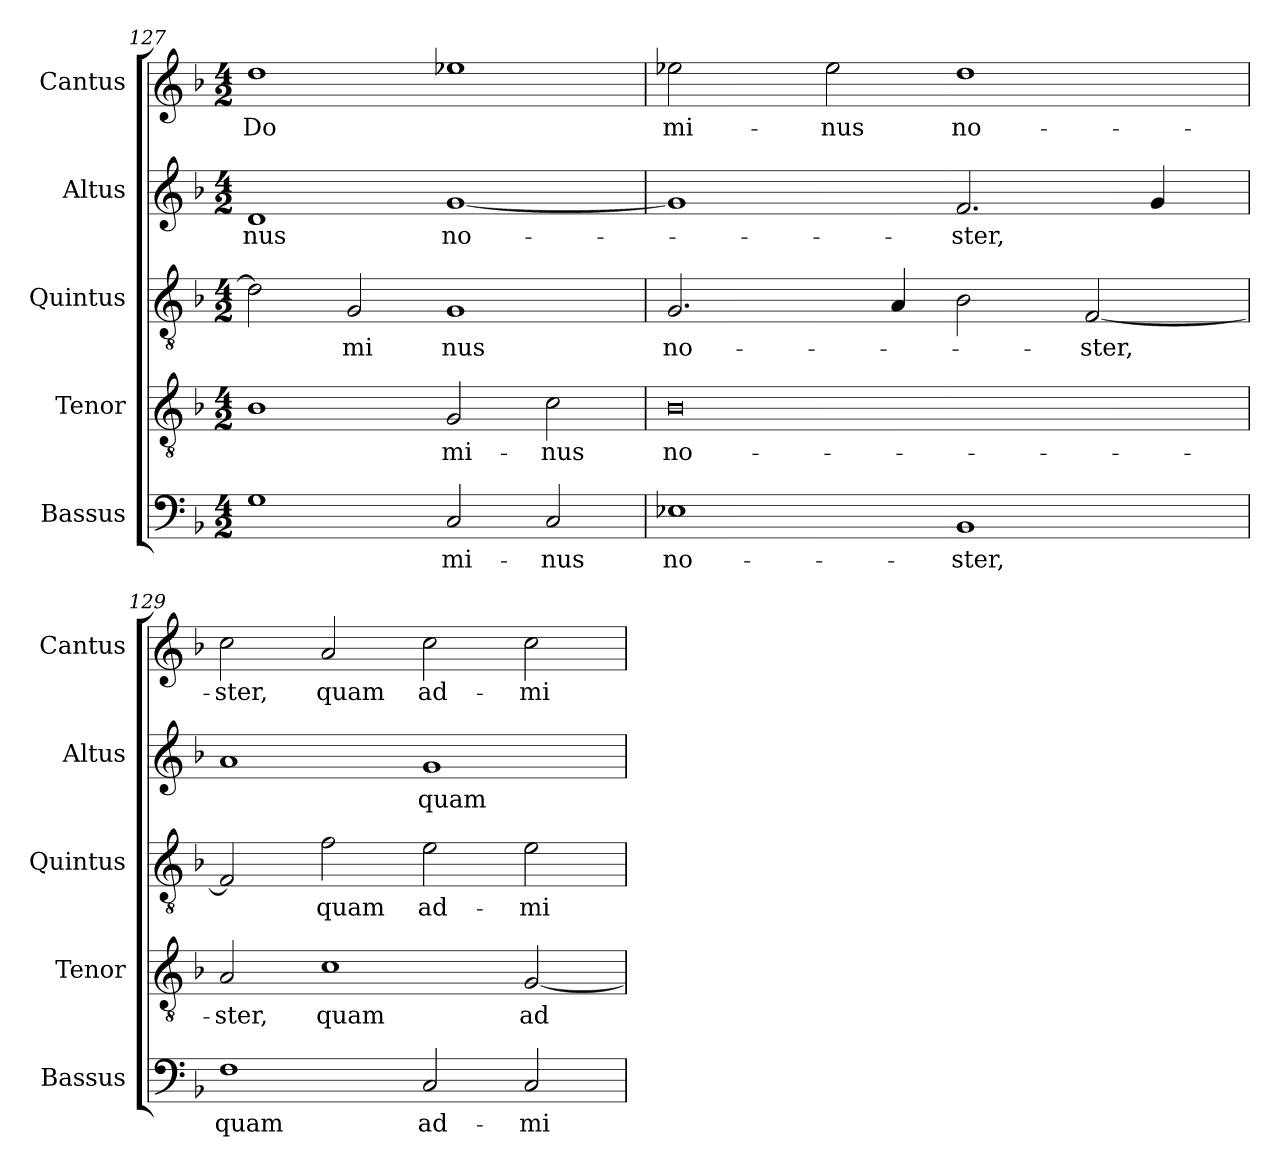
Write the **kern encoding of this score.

**kern	**text	**kern	**text	**kern	**text	**kern	**text	**kern	**text
*part5	*part5	*part4	*part4	*part3	*part3	*part2	*part2	*part1	*part1
*staff5	*staff5	*staff4	*staff4	*staff3	*staff3	*staff2	*staff2	*staff1	*staff1
*I"Bassus	*	*I"Tenor	*	*I"Quintus	*	*I"Altus	*	*I"Cantus	*
*I'Bassus	*	*I'Tenor	*	*I'Quintus	*	*I'Altus	*	*I'Cantus	*
*clefF4	*	*clefGv2	*	*clefGv2	*	*clefG2	*	*clefG2	*
*k[b-]	*	*k[b-]	*	*k[b-]	*	*k[b-]	*	*k[b-]	*
*F:	*	*F:	*	*F:	*	*F:	*	*F:	*
*M4/2	*	*M4/2	*	*M4/2	*	*M4/2	*	*M4/2	*
=127	=127	=127	=127	=127	=127	=127	=127	=127	=127
!	!	!	!	!	!	!	!LO:LY:b:cj	!	!LO:LY:b:cj
1G	.	1B-	.	2d\]	.	1d	-nus	1dd	Do
!	!	!	!	!	!LO:LY:b:cj	!	!	!	!
.	.	.	.	2G/	mi	.	.	.	.
!	!LO:LY:b:cj	!	!LO:LY:b:cj	!	!LO:LY:b:cj	!	!LO:LY:b:cj	!	!
2C/	-mi-	2G/	-mi-	1G	nus	[>1g	no-	1ee-X	.
!	!LO:LY:b:cj	!	!LO:LY:b:cj	!	!	!	!	!	!
2C/	-nus	2c\	-nus	.	.	.	.	.	.
!!LO:LB:g=z
=128	=128	=128	=128	=128	=128	=128	=128	=128	=128
!	!LO:LY:b:cj	!	!LO:LY:b:cj	!	!LO:LY:b:cj	!	!	!	!LO:LY:b:cj
*	*	*	*	*	*	*^	*	*	*
1E-X	no-	0B-	no-	2.G/	no-	1g]	4ryy	.	2ee-X\	mi-
.	.	.	.	.	.	.	16ryy	.	.	.
.	.	.	.	.	.	.	64ryy	.	.	.
.	.	.	.	.	.	.	1ryy	.	.	.
!	!	!	!	!	!	!	!	!	!	!LO:LY:b:cj
.	.	.	.	.	.	.	.	.	2ee-\	-nus
.	.	.	.	4A/	.	.	.	.	.	.
!	!LO:LY:b:cj	!	!	!	!	!	!	!LO:LY:b	!	!LO:LY:b:cj
1BB-	-ster,	.	.	2B-\	.	2.f/	.	-ster,	1dd	no-
.	.	.	.	.	.	.	2ryy	.	.	.
!	!	!	!	!	!LO:LY:b	!	!	!	!	!
.	.	.	.	[<2F/	-ster,	.	.	.	.	.
.	.	.	.	.	.	4g/	.	.	.	.
.	.	.	.	.	.	.	8ryy	.	.	.
.	.	.	.	.	.	.	32.ryy	.	.	.
=129	=129	=129	=129	=129	=129	=129	=129	=129	=129	=129
!	!LO:LY:b:cj	!	!LO:LY:b:cj	!	!	!	!	!	!	!LO:LY:b:cj
*	*	*	*	*	*	*v	*v	*	*	*
1F	quam	2A/	-ster,	2F/]	.	1a	.	2cc\	-ster,
!	!	!	!LO:LY:b:cj	!	!LO:LY:b:cj	!	!	!	!LO:LY:b:cj
.	.	1c	quam	2f\	quam	.	.	2a/	quam
!	!LO:LY:b:cj	!	!	!	!LO:LY:b:cj	!	!LO:LY:b:cj	!	!LO:LY:b:cj
2C/	ad-	.	.	2e\	ad-	1g	quam	2cc\	ad-
!	!LO:LY:b:cj	!	!LO:LY:b:cj	!	!LO:LY:b:cj	!	!	!	!LO:LY:b:cj
2C/	-mi-	[<2G/	ad-	2e\	-mi-	.	.	2cc\	-mi-
=	=	=	=	=	=	=	=	=	=
*-	*-	*-	*-	*-	*-	*-	*-	*-	*-
